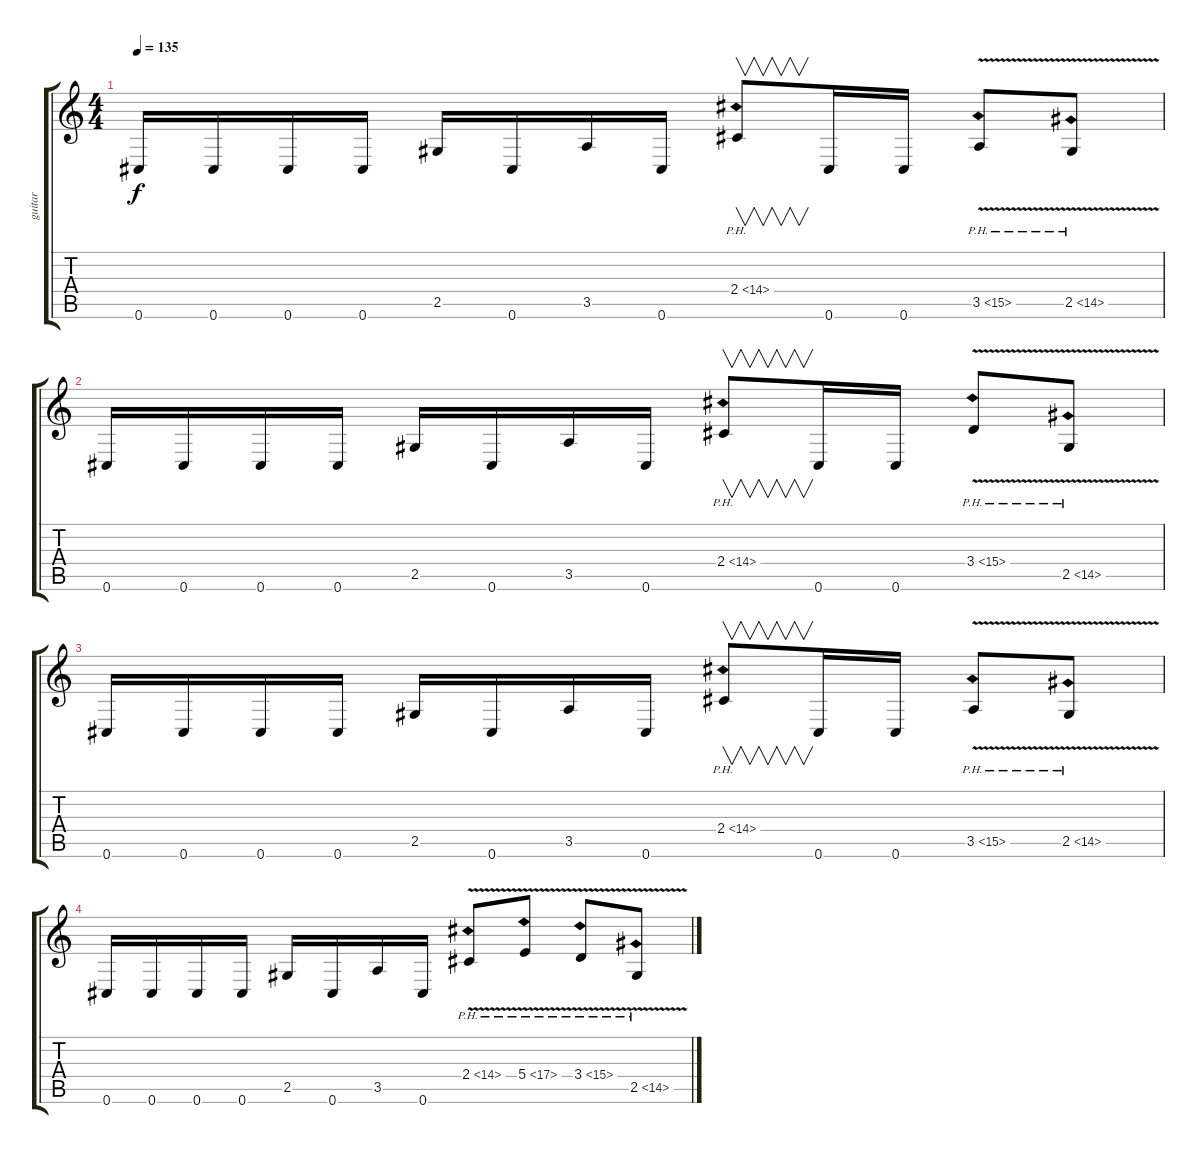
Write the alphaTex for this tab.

\track ("guitar" "guitar") {instrument distortionguitar}
\staff {score tabs}
\tuning (Db4 Ab3 E3 B2 Gb2 Db2) {hide}
\ts (4 4)
\tempo 135
\clef g2
\ks c
0.6.16{dy f instrument distortionguitar} 0.6.16 0.6.16 0.6.16 2.5.16 0.6.16 3.5.16 0.6.16 2.4{ph 12}.8{v instrument guitarharmonics} 0.6.16{instrument distortionguitar} 0.6.16 3.5{ph 12 v}.8 2.5{ph 12 v}.8 |
0.6.16 0.6.16 0.6.16 0.6.16 2.5.16 0.6.16 3.5.16 0.6.16 2.4{ph 12}.8{v instrument guitarharmonics} 0.6.16{instrument distortionguitar} 0.6.16 3.4{ph 12 v}.8 2.5{ph 12 v}.8 |
0.6.16 0.6.16 0.6.16 0.6.16 2.5.16 0.6.16 3.5.16 0.6.16 2.4{ph 12}.8{v instrument guitarharmonics} 0.6.16{instrument distortionguitar} 0.6.16 3.5{ph 12 v}.8 2.5{ph 12 v}.8 |
0.6.16 0.6.16 0.6.16 0.6.16 2.5.16 0.6.16 3.5.16 0.6.16 2.4{ph 12 v}.8{instrument guitarharmonics} 5.4{ph 12 v}.8 3.4{ph 12 v}.8 2.5{ph 12 v}.8
